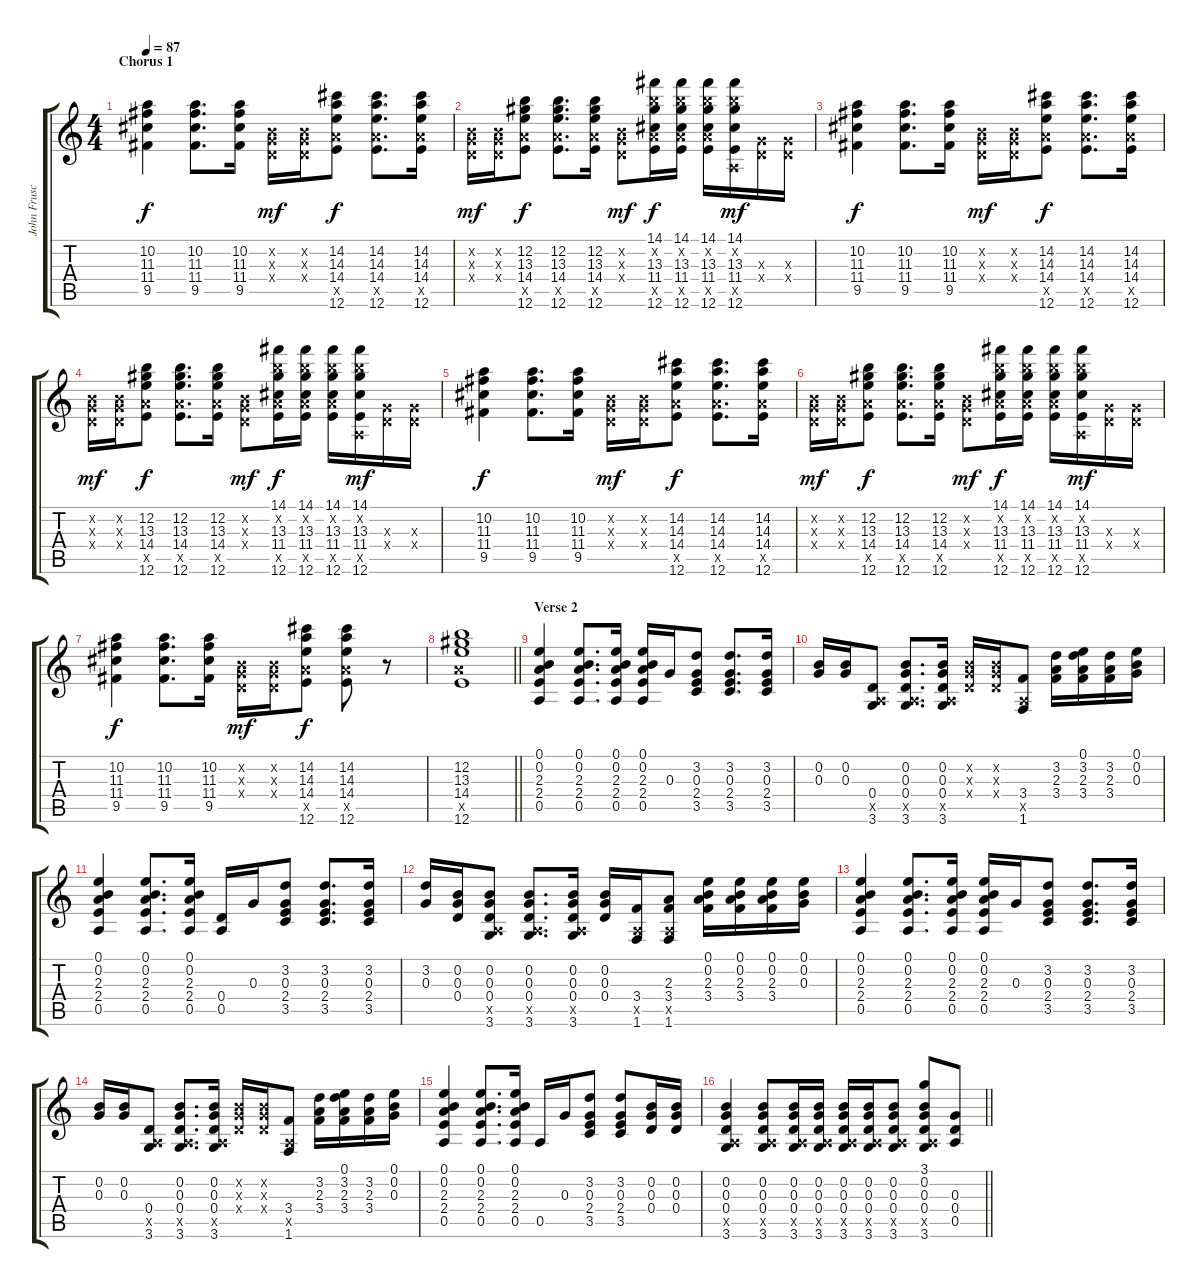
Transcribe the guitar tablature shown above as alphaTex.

\track ("John Frusciante" "John Frusc") {instrument electricguitarclean}
\staff {score tabs}
\tuning (E4 B3 G3 D3 A2 E2) {hide}
\ts (4 4)
\section ("" "Chorus 1")
\tempo 87
\clef g2
\ks c
(10.2 11.3 11.4 9.5).4{dy f} (10.2 11.3 11.4 9.5).8{d} (10.2 11.3 11.4 9.5).16 (0.2{x} 0.3{x} 0.4{x}).16{dy mf} (0.2{x} 0.3{x} 0.4{x}).16 (14.2 14.3 14.4 12.5{x} 12.6).8{dy f} (14.2 14.3 14.4 12.5{x} 12.6).8{d} (14.2 14.3 14.4 12.5{x} 12.6).16 |
(0.2{x} 0.3{x} 0.4{x}).16{dy mf} (0.2{x} 0.3{x} 0.4{x}).16 (12.2 13.3 14.4 12.5{x} 12.6).8{dy f} (12.2 13.3 14.4 12.5{x} 12.6).8{d} (12.2 13.3 14.4 12.5{x} 12.6).16 (0.2{x} 0.3{x} 0.4{x}).8{dy mf} (14.1 12.2{x} 13.3 11.4 12.5{x} 12.6).16{dy f} (14.1 12.2{x} 13.3 11.4 12.5{x} 12.6).16 (14.1 12.2{x} 13.3 11.4 12.5{x} 12.6).16 (14.1 12.2{x} 13.3 11.4 0.5{x} 12.6).16{dy mf} (0.3{x} 0.4{x}).16 (0.3{x} 0.4{x}).16 |
(10.2 11.3 11.4 9.5).4{dy f} (10.2 11.3 11.4 9.5).8{d} (10.2 11.3 11.4 9.5).16 (0.2{x} 0.3{x} 0.4{x}).16{dy mf} (0.2{x} 0.3{x} 0.4{x}).16 (14.2 14.3 14.4 12.5{x} 12.6).8{dy f} (14.2 14.3 14.4 12.5{x} 12.6).8{d} (14.2 14.3 14.4 12.5{x} 12.6).16 |
(0.2{x} 0.3{x} 0.4{x}).16{dy mf} (0.2{x} 0.3{x} 0.4{x}).16 (12.2 13.3 14.4 12.5{x} 12.6).8{dy f} (12.2 13.3 14.4 12.5{x} 12.6).8{d} (12.2 13.3 14.4 12.5{x} 12.6).16 (0.2{x} 0.3{x} 0.4{x}).8{dy mf} (14.1 12.2{x} 13.3 11.4 12.5{x} 12.6).16{dy f} (14.1 12.2{x} 13.3 11.4 12.5{x} 12.6).16 (14.1 12.2{x} 13.3 11.4 12.5{x} 12.6).16 (14.1 12.2{x} 13.3 11.4 0.5{x} 12.6).16{dy mf} (0.3{x} 0.4{x}).16 (0.3{x} 0.4{x}).16 |
(10.2 11.3 11.4 9.5).4{dy f} (10.2 11.3 11.4 9.5).8{d} (10.2 11.3 11.4 9.5).16 (0.2{x} 0.3{x} 0.4{x}).16{dy mf} (0.2{x} 0.3{x} 0.4{x}).16 (14.2 14.3 14.4 12.5{x} 12.6).8{dy f} (14.2 14.3 14.4 12.5{x} 12.6).8{d} (14.2 14.3 14.4 12.5{x} 12.6).16 |
(0.2{x} 0.3{x} 0.4{x}).16{dy mf} (0.2{x} 0.3{x} 0.4{x}).16 (12.2 13.3 14.4 12.5{x} 12.6).8{dy f} (12.2 13.3 14.4 12.5{x} 12.6).8{d} (12.2 13.3 14.4 12.5{x} 12.6).16 (0.2{x} 0.3{x} 0.4{x}).8{dy mf} (14.1 12.2{x} 13.3 11.4 12.5{x} 12.6).16{dy f} (14.1 12.2{x} 13.3 11.4 12.5{x} 12.6).16 (14.1 12.2{x} 13.3 11.4 12.5{x} 12.6).16 (14.1 12.2{x} 13.3 11.4 0.5{x} 12.6).16{dy mf} (0.3{x} 0.4{x}).16 (0.3{x} 0.4{x}).16 |
(10.2 11.3 11.4 9.5).4{dy f} (10.2 11.3 11.4 9.5).8{d} (10.2 11.3 11.4 9.5).16 (0.2{x} 0.3{x} 0.4{x}).16{dy mf} (0.2{x} 0.3{x} 0.4{x}).16 (14.2 14.3 14.4 12.5{x} 12.6).8{dy f} (14.2 14.3 14.4 12.5{x} 12.6).8 r.8 |
\barLineRight lightlight
(12.2 13.3 14.4 12.5{x} 12.6).1 |
\section ("" "Verse 2")
(0.1 0.2 2.3 2.4 0.5).4 (0.1 0.2 2.3 2.4 0.5).8{d} (0.1 0.2 2.3 2.4 0.5).16 (0.1 0.2 2.3 2.4 0.5).16 0.3.16 (3.2 0.3 2.4 3.5).8 (3.2 0.3 2.4 3.5).8{d} (3.2 0.3 2.4 3.5).16 |
(0.2 0.3).16 (0.2 0.3).16 (0.4 0.5{x} 3.6).8 (0.2 0.3 0.4 0.5{x} 3.6).8{d} (0.2 0.3 0.4 0.5{x} 3.6).16 (0.2{x} 0.3{x} 0.4{x}).16 (0.2{x} 0.3{x} 0.4{x}).16 (3.4 0.5{x} 1.6).8 (3.2 2.3 3.4).16 (0.1 3.2 2.3 3.4).16 (3.2 2.3 3.4).16 (0.1 0.2 0.3).16 |
(0.1 0.2 2.3 2.4 0.5).4 (0.1 0.2 2.3 2.4 0.5).8{d} (0.1 0.2 2.3 2.4 0.5).16 (0.4 0.5).16 0.3.16 (3.2 0.3 2.4 3.5).8 (3.2 0.3 2.4 3.5).8{d} (3.2 0.3 2.4 3.5).16 |
(3.2 0.3).16 (0.2 0.3 0.4).16 (0.2 0.3 0.4 0.5{x} 3.6).8 (0.2 0.3 0.4 0.5{x} 3.6).8{d} (0.2 0.3 0.4 0.5{x} 3.6).16 (0.2 0.3 0.4).16 (3.4 0.5{x} 1.6).16 (2.3 3.4 0.5{x} 1.6).8 (0.1 0.2 2.3 3.4).16 (0.1 0.2 2.3 3.4).16 (0.1 0.2 2.3 3.4).16 (0.1 0.2 0.3).16 |
(0.1 0.2 2.3 2.4 0.5).4 (0.1 0.2 2.3 2.4 0.5).8{d} (0.1 0.2 2.3 2.4 0.5).16 (0.1 0.2 2.3 2.4 0.5).16 0.3.16 (3.2 0.3 2.4 3.5).8 (3.2 0.3 2.4 3.5).8{d} (3.2 0.3 2.4 3.5).16 |
(0.2 0.3).16 (0.2 0.3).16 (0.4 0.5{x} 3.6).8 (0.2 0.3 0.4 0.5{x} 3.6).8{d} (0.2 0.3 0.4 0.5{x} 3.6).16 (0.2{x} 0.3{x} 0.4{x}).16 (0.2{x} 0.3{x} 0.4{x}).16 (3.4 0.5{x} 1.6).8 (3.2 2.3 3.4).16 (0.1 3.2 2.3 3.4).16 (3.2 2.3 3.4).16 (0.1 0.2 0.3).16 |
(0.1 0.2 2.3 2.4 0.5).4 (0.1 0.2 2.3 2.4 0.5).8{d} (0.1 0.2 2.3 2.4 0.5).16 0.5.16 0.3.16 (3.2 0.3 2.4 3.5).8 (3.2 0.3 2.4 3.5).8 (0.2 0.3 0.4).16 (0.2 0.3 0.4).16 |
\barLineRight lightlight
(0.2 0.3 0.4 0.5{x} 3.6).4 (0.2 0.3 0.4 0.5{x} 3.6).8 (0.2 0.3 0.4 0.5{x} 3.6).16 (0.2 0.3 0.4 0.5{x} 3.6).16 (0.2 0.3 0.4 0.5{x} 3.6).16 (0.2 0.3 0.4 0.5{x} 3.6).16 (0.2 0.3 0.4 0.5{x} 3.6).8 (3.1 0.2 0.3 0.4 0.5{x} 3.6).8 (0.3 0.4 0.5).8
